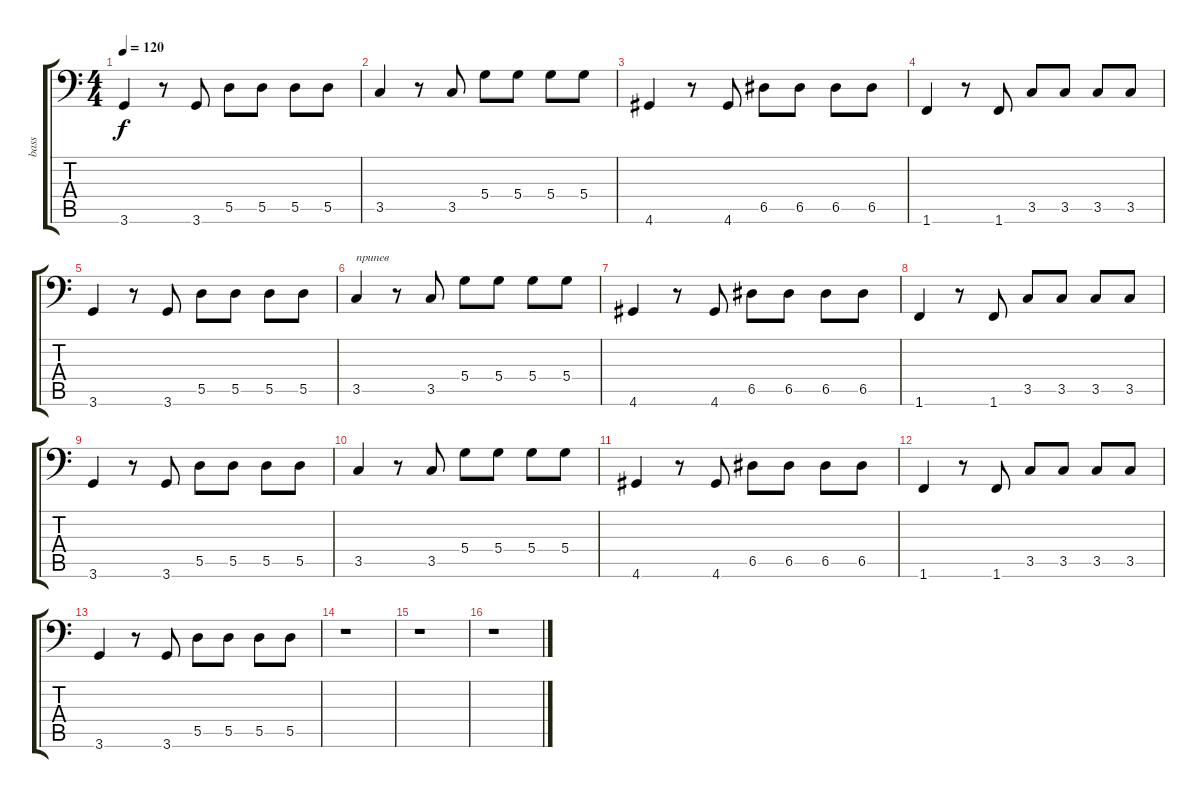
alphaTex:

\track ("bass" "bass") {instrument synthbass2}
\staff {score tabs}
\tuning (E4 B3 G2 D2 A1 E1) {hide}
\ts (4 4)
\tempo 120
\clef f4
\ks c
3.6.4{dy f} r.8 3.6.8 5.5.8 5.5.8 5.5.8 5.5.8 |
3.5.4 r.8 3.5.8 5.4.8 5.4.8 5.4.8 5.4.8 |
4.6.4 r.8 4.6.8 6.5.8 6.5.8 6.5.8 6.5.8 |
1.6.4 r.8 1.6.8 3.5.8 3.5.8 3.5.8 3.5.8 |
3.6.4 r.8 3.6.8 5.5.8 5.5.8 5.5.8 5.5.8 |
3.5.4{txt "припев"} r.8 3.5.8 5.4.8 5.4.8 5.4.8 5.4.8 |
4.6.4 r.8 4.6.8 6.5.8 6.5.8 6.5.8 6.5.8 |
1.6.4 r.8 1.6.8 3.5.8 3.5.8 3.5.8 3.5.8 |
3.6.4 r.8 3.6.8 5.5.8 5.5.8 5.5.8 5.5.8 |
3.5.4 r.8 3.5.8 5.4.8 5.4.8 5.4.8 5.4.8 |
4.6.4 r.8 4.6.8 6.5.8 6.5.8 6.5.8 6.5.8 |
1.6.4 r.8 1.6.8 3.5.8 3.5.8 3.5.8 3.5.8 |
3.6.4 r.8 3.6.8 5.5.8 5.5.8 5.5.8 5.5.8 |
r.1 |
r.1 |
r.1
